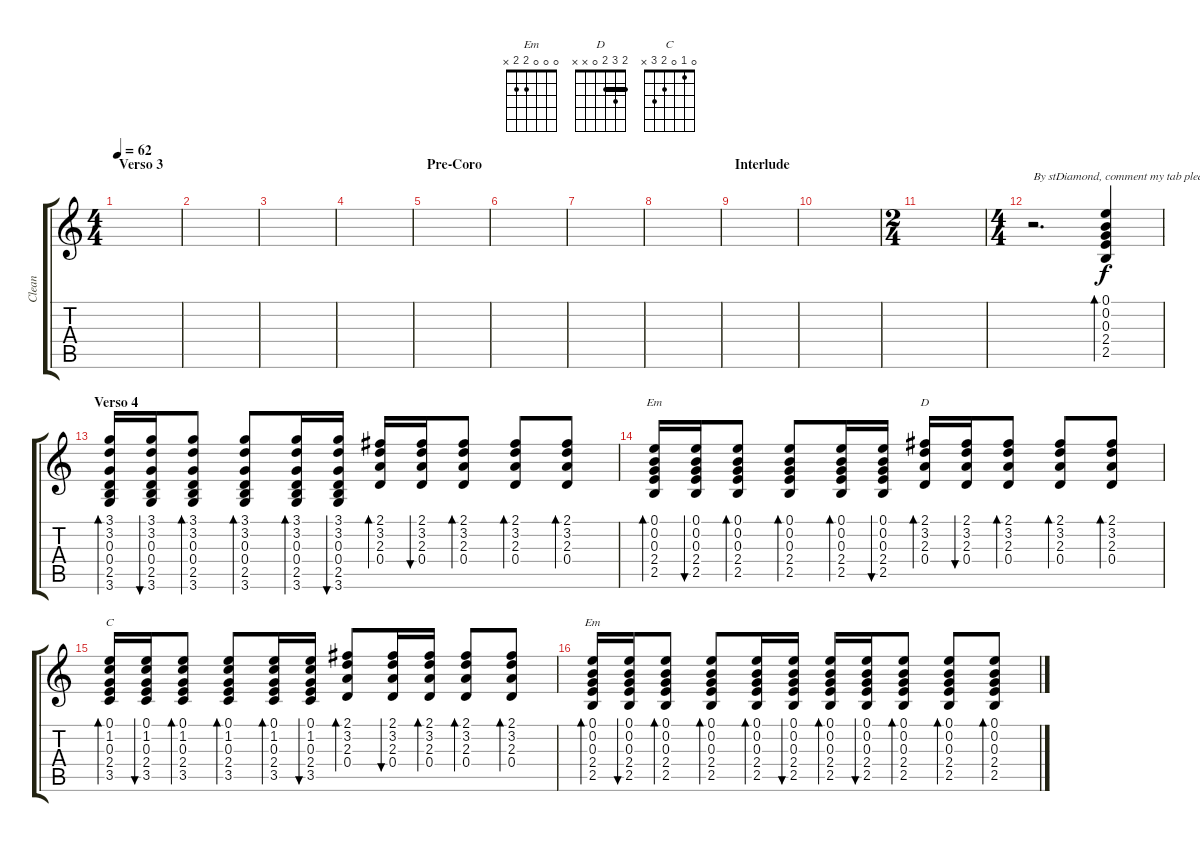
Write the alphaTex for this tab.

\track ("Clean" "Clean") {instrument acousticguitarsteel}
\staff {score tabs}
\tuning (E4 B3 G3 D3 A2 E2) {hide}
\chord ("Em" 0 0 0 2 2 0)
\chord ("D" 2 3 2 0 x x) {barre 2}
\chord ("C" 0 1 0 2 3 x)
\chord ("Em" 0 0 0 2 2 x)
\ts (4 4)
\section ("" "Verso 3")
\tempo 62
\clef g2
\ks c
|
|
|
|
\section ("" "Pre-Coro")
|
|
|
|
\section ("" "Interlude")
|
|
\ts (2 4)
|
\ts (4 4)
r.2{d txt "By stDiamond, comment my tab please..."} (0.1 0.2 0.3 2.4 2.5).4{bd 60} |
\section ("" "Verso 4")
(3.1 3.2 0.3 0.4 2.5 3.6).16{bd 30} (3.1 3.2 0.3 0.4 2.5 3.6).16{bu 30} (3.1 3.2 0.3 0.4 2.5 3.6).8{bd 30} (3.1 3.2 0.3 0.4 2.5 3.6).8{bd 30} (3.1 3.2 0.3 0.4 2.5 3.6).16{bd 30} (3.1 3.2 0.3 0.4 2.5 3.6).16{bu 30} (2.1 3.2 2.3 0.4).16{bd 30} (2.1 3.2 2.3 0.4).16{bu 30} (2.1 3.2 2.3 0.4).8{bd 30} (2.1 3.2 2.3 0.4).8{bd 30} (2.1 3.2 2.3 0.4).8{bd 30} |
(0.1 0.2 0.3 2.4 2.5).16{bd 30 ch "Em"} (0.1 0.2 0.3 2.4 2.5).16{bu 30} (0.1 0.2 0.3 2.4 2.5).8{bd 30} (0.1 0.2 0.3 2.4 2.5).8{bd 30} (0.1 0.2 0.3 2.4 2.5).16{bd 30} (0.1 0.2 0.3 2.4 2.5).16{bu 30} (2.1 3.2 2.3 0.4).16{bd 30 ch "D"} (2.1 3.2 2.3 0.4).16{bu 30} (2.1 3.2 2.3 0.4).8{bd 30} (2.1 3.2 2.3 0.4).8{bd 30} (2.1 3.2 2.3 0.4).8{bd 30} |
(0.1 1.2 0.3 2.4 3.5).16{bd 30 ch "C"} (0.1 1.2 0.3 2.4 3.5).16{bu 30} (0.1 1.2 0.3 2.4 3.5).8{bd 30} (0.1 1.2 0.3 2.4 3.5).8{bd 30} (0.1 1.2 0.3 2.4 3.5).16{bd 30} (0.1 1.2 0.3 2.4 3.5).16{bu 30} (2.1 3.2 2.3 0.4).8{bd 30} (2.1 3.2 2.3 0.4).16{bu 30} (2.1 3.2 2.3 0.4).16{bd 30} (2.1 3.2 2.3 0.4).8{bd 30} (2.1 3.2 2.3 0.4).8{bd 30} |
(0.1 0.2 0.3 2.4 2.5).16{bd 30 ch "Em"} (0.1 0.2 0.3 2.4 2.5).16{bu 30} (0.1 0.2 0.3 2.4 2.5).8{bd 30} (0.1 0.2 0.3 2.4 2.5).8{bd 30} (0.1 0.2 0.3 2.4 2.5).16{bd 30} (0.1 0.2 0.3 2.4 2.5).16{bu 30} (0.1 0.2 0.3 2.4 2.5).16{bd 30} (0.1 0.2 0.3 2.4 2.5).16{bu 30} (0.1 0.2 0.3 2.4 2.5).8{bd 30} (0.1 0.2 0.3 2.4 2.5).8{bd 30} (0.1 0.2 0.3 2.4 2.5).8{bd 30}
